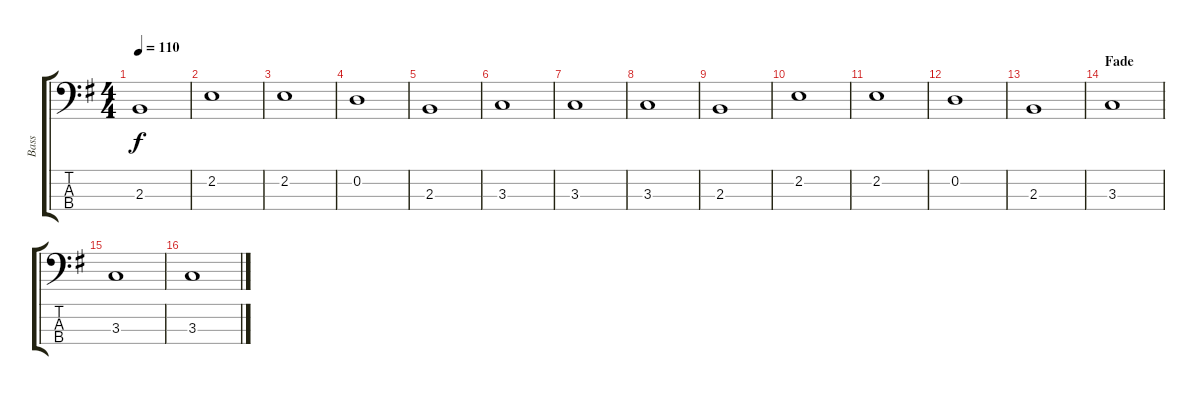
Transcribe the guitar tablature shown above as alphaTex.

\track ("Bass" "Bass") {instrument electricbasspick}
\staff {score tabs}
\tuning (G2 D2 A1 E1) {hide}
\ts (4 4)
\tempo 110
\clef f4
\ks g
2.3.1{dy f} |
2.2.1 |
2.2.1 |
0.2.1 |
2.3.1 |
3.3.1 |
3.3.1 |
3.3.1 |
2.3.1 |
2.2.1 |
2.2.1 |
0.2.1 |
2.3.1 |
\section ("" "Fade")
3.3.1{volume 0} |
3.3.1 |
3.3.1
